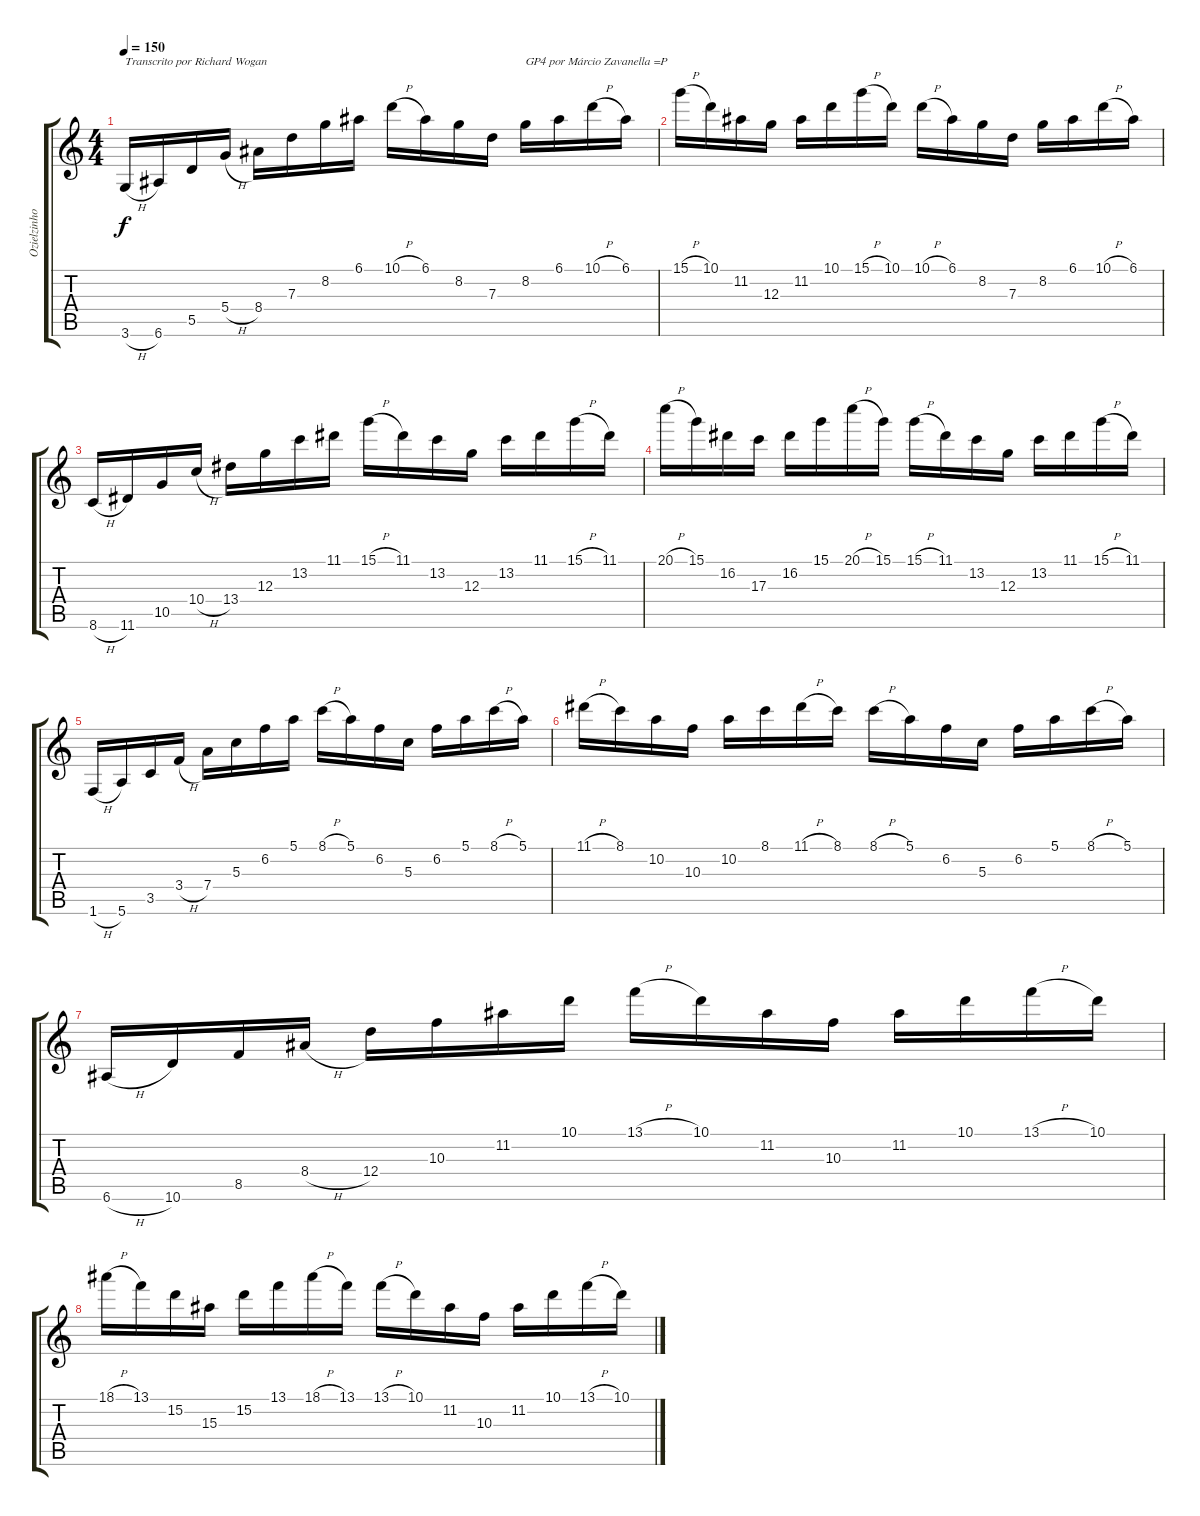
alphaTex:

\track ("Ozielzinho" "Ozielzinho") {instrument overdrivenguitar}
\staff {score tabs}
\tuning (E4 B3 G3 D3 A2 E2) {hide}
\ts (4 4)
\tempo 150
\clef g2
\ks c
3.6{h}.16{txt "Transcrito por Richard Wogan" dy f instrument overdrivenguitar} 6.6.16 5.5.16 5.4{h}.16 8.4.16 7.3.16 8.2.16 6.1.16 10.1{h}.16 6.1.16 8.2.16 7.3.16 8.2.16{txt "GP4 por Márcio Zavanella =P"} 6.1.16 10.1{h}.16 6.1.16 |
15.1{h}.16 10.1.16 11.2.16 12.3.16 11.2.16 10.1.16 15.1{h}.16 10.1.16 10.1{h}.16 6.1.16 8.2.16 7.3.16 8.2.16 6.1.16 10.1{h}.16 6.1.16 |
8.6{h}.16 11.6.16 10.5.16 10.4{h}.16 13.4.16 12.3.16 13.2.16 11.1.16 15.1{h}.16 11.1.16 13.2.16 12.3.16 13.2.16 11.1.16 15.1{h}.16 11.1.16 |
20.1{h}.16 15.1.16 16.2.16 17.3.16 16.2.16 15.1.16 20.1{h}.16 15.1.16 15.1{h}.16 11.1.16 13.2.16 12.3.16 13.2.16 11.1.16 15.1{h}.16 11.1.16 |
1.6{h}.16 5.6.16 3.5.16 3.4{h}.16 7.4.16 5.3.16 6.2.16 5.1.16 8.1{h}.16 5.1.16 6.2.16 5.3.16 6.2.16 5.1.16 8.1{h}.16 5.1.16 |
11.1{h}.16 8.1.16 10.2.16 10.3.16 10.2.16 8.1.16 11.1{h}.16 8.1.16 8.1{h}.16 5.1.16 6.2.16 5.3.16 6.2.16 5.1.16 8.1{h}.16 5.1.16 |
6.6{h}.16 10.6.16 8.5.16 8.4{h}.16 12.4.16 10.3.16 11.2.16 10.1.16 13.1{h}.16 10.1.16 11.2.16 10.3.16 11.2.16 10.1.16 13.1{h}.16 10.1.16 |
18.1{h}.16 13.1.16 15.2.16 15.3.16 15.2.16 13.1.16 18.1{h}.16 13.1.16 13.1{h}.16 10.1.16 11.2.16 10.3.16 11.2.16 10.1.16 13.1{h}.16 10.1.16
